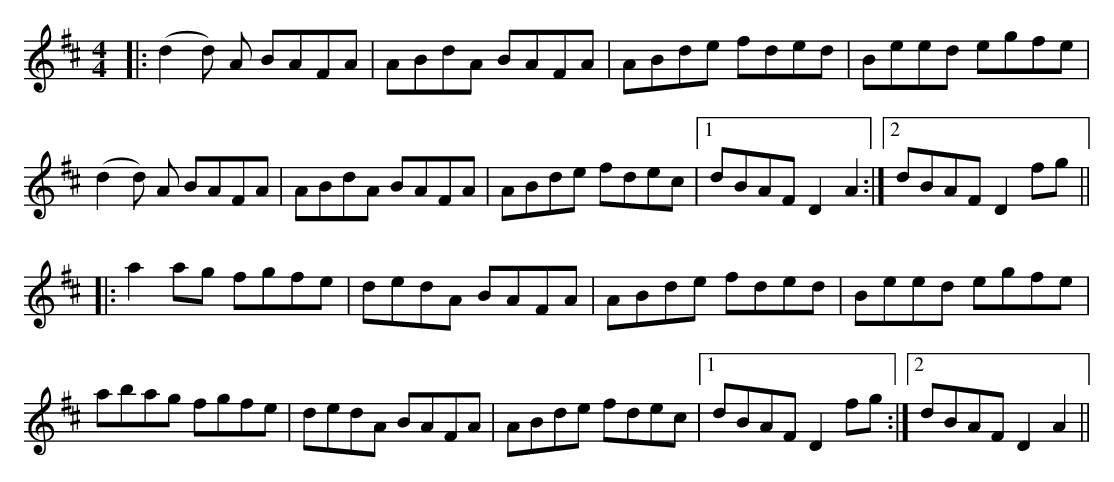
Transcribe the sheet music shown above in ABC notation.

X:1
M:4/4
K:D
|: (d2d) A BAFA|ABdA BAFA|ABde fded| Beed egfe|
 (d2d) A BAFA|ABdA BAFA|ABde fdec|1 dBAF D2A2:|2 dBAF D2fg||
|: a2ag fgfe|dedA BAFA|ABde fded| Beed egfe|
 abag fgfe|dedA BAFA|ABde fdec|1 dBAF D2fg:|2 dBAF D2A2||
